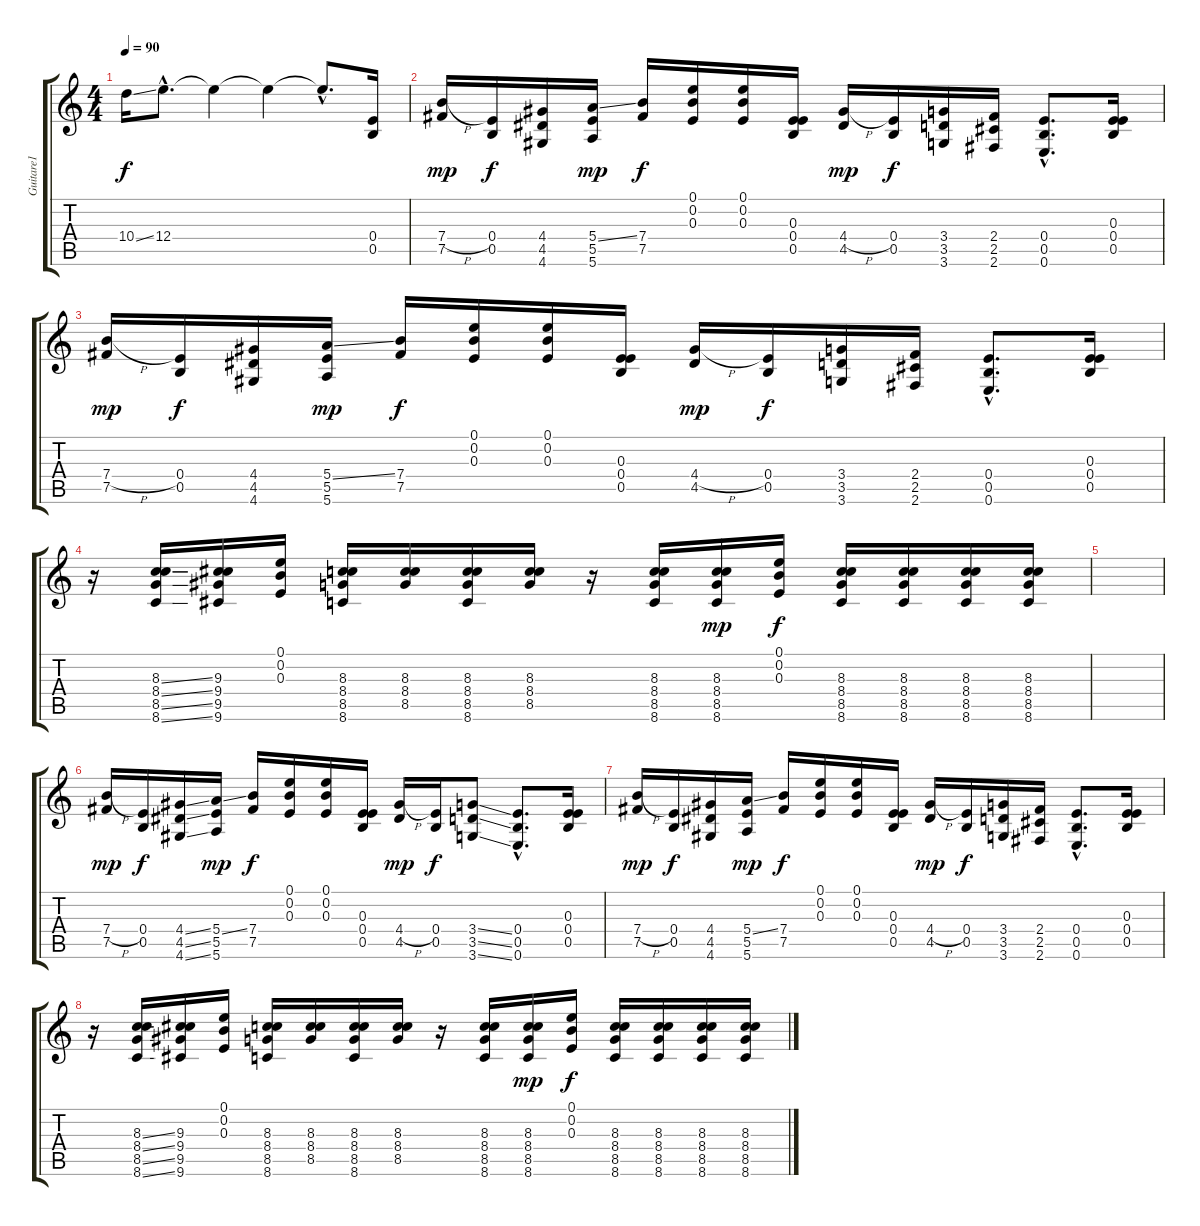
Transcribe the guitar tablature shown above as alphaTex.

\track ("Guitare1" "Guitare1") {instrument distortionguitar}
\staff {score tabs}
\tuning (E4 B3 E3 E3 B2 E2) {hide}
\ts (4 4)
\tempo 90
\clef g2
\ks c
10.4{ss}.16{dy f} 12.4{hac}.8{d} 12.4{t}.4 12.4{t}.4 12.4{hac t}.8{d} (0.4 0.5).16 |
(7.4{h} 7.5).16{dy mp} (0.4 0.5).16{dy f} (4.4 4.5 4.6).16 (5.4{ss} 5.5 5.6).16{dy mp} (7.4 7.5).16{dy f} (0.1 0.2 0.3).16 (0.1 0.2 0.3).16 (0.3 0.4 0.5).16 (4.4{h} 4.5).16{dy mp} (0.4 0.5).16{dy f} (3.4 3.5 3.6).16 (2.4 2.5 2.6).16 (0.4{hac} 0.5{hac} 0.6{hac}).8{d} (0.3 0.4 0.5).16 |
(7.4{h} 7.5).16{dy mp} (0.4 0.5).16{dy f} (4.4 4.5 4.6).16 (5.4{ss} 5.5 5.6).16{dy mp} (7.4 7.5).16{dy f} (0.1 0.2 0.3).16 (0.1 0.2 0.3).16 (0.3 0.4 0.5).16 (4.4{h} 4.5).16{dy mp} (0.4 0.5).16{dy f} (3.4 3.5 3.6).16 (2.4 2.5 2.6).16 (0.4{hac} 0.5{hac} 0.6{hac}).8{d} (0.3 0.4 0.5).16 |
r.16 (8.3{ss} 8.4{ss} 8.5{ss} 8.6{ss}).16 (9.3 9.4 9.5 9.6).16 (0.1 0.2 0.3).16 (8.3 8.4 8.5 8.6).16 (8.3 8.4 8.5).16 (8.3 8.4 8.5 8.6).16 (8.3 8.4 8.5).16 r.16 (8.3 8.4 8.5 8.6).16 (8.3 8.4 8.5 8.6).16{dy mp} (0.1 0.2 0.3).16{dy f} (8.3 8.4 8.5 8.6).16 (8.3 8.4 8.5 8.6).16 (8.3 8.4 8.5 8.6).16 (8.3 8.4 8.5 8.6).16 |
|
(7.4{h} 7.5).16{dy mp} (0.4 0.5).16{dy f} (4.4{ss} 4.5{ss} 4.6{ss}).16 (5.4{ss} 5.5 5.6).16{dy mp} (7.4 7.5).16{dy f} (0.1 0.2 0.3).16 (0.1 0.2 0.3).16 (0.3 0.4 0.5).16 (4.4{h} 4.5).16{dy mp} (0.4 0.5).16{dy f} (3.4{ss} 3.5{ss} 3.6{ss}).8 (0.4{hac} 0.5{hac} 0.6{hac}).8{d} (0.3 0.4 0.5).16 |
(7.4{h} 7.5).16{dy mp} (0.4 0.5).16{dy f} (4.4 4.5 4.6).16 (5.4{ss} 5.5 5.6).16{dy mp} (7.4 7.5).16{dy f} (0.1 0.2 0.3).16 (0.1 0.2 0.3).16 (0.3 0.4 0.5).16 (4.4{h} 4.5).16{dy mp} (0.4 0.5).16{dy f} (3.4 3.5 3.6).16 (2.4 2.5 2.6).16 (0.4{hac} 0.5{hac} 0.6{hac}).8{d} (0.3 0.4 0.5).16 |
r.16 (8.3{ss} 8.4{ss} 8.5{ss} 8.6{ss}).16 (9.3 9.4 9.5 9.6).16 (0.1 0.2 0.3).16 (8.3 8.4 8.5 8.6).16 (8.3 8.4 8.5).16 (8.3 8.4 8.5 8.6).16 (8.3 8.4 8.5).16 r.16 (8.3 8.4 8.5 8.6).16 (8.3 8.4 8.5 8.6).16{dy mp} (0.1 0.2 0.3).16{dy f} (8.3 8.4 8.5 8.6).16 (8.3 8.4 8.5 8.6).16 (8.3 8.4 8.5 8.6).16 (8.3 8.4 8.5 8.6).16
